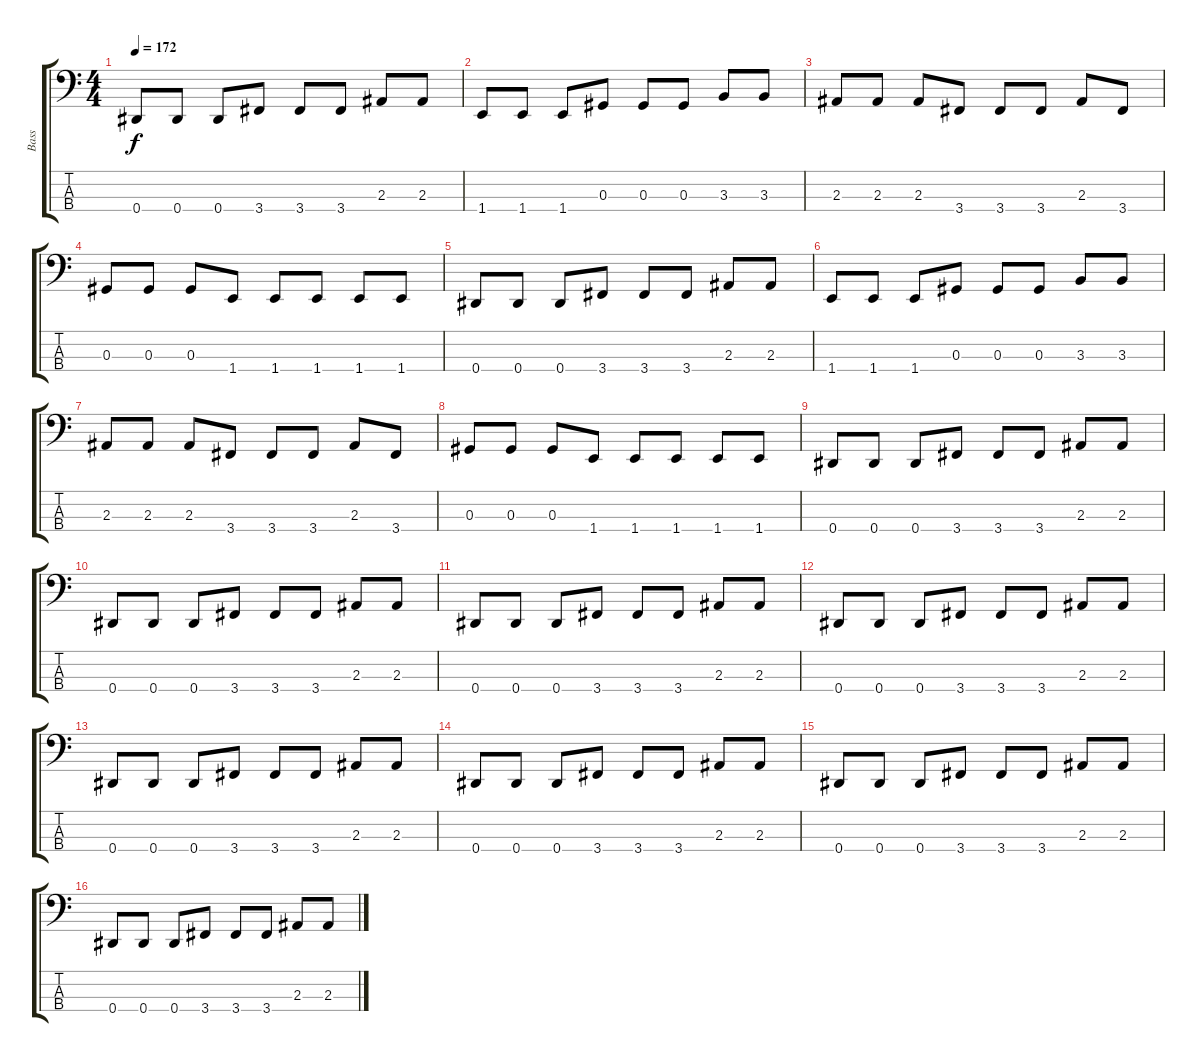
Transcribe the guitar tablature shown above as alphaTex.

\track ("Bass" "Bass") {instrument electricbasspick}
\staff {score tabs}
\tuning (Gb2 Db2 Ab1 Eb1) {hide}
\ts (4 4)
\tempo 172
\clef f4
\ks c
0.4.8{dy f} 0.4.8 0.4.8 3.4.8 3.4.8 3.4.8 2.3.8 2.3.8 |
1.4.8 1.4.8 1.4.8 0.3.8 0.3.8 0.3.8 3.3.8 3.3.8 |
2.3.8 2.3.8 2.3.8 3.4.8 3.4.8 3.4.8 2.3.8 3.4.8 |
0.3.8 0.3.8 0.3.8 1.4.8 1.4.8 1.4.8 1.4.8 1.4.8 |
0.4.8 0.4.8 0.4.8 3.4.8 3.4.8 3.4.8 2.3.8 2.3.8 |
1.4.8 1.4.8 1.4.8 0.3.8 0.3.8 0.3.8 3.3.8 3.3.8 |
2.3.8 2.3.8 2.3.8 3.4.8 3.4.8 3.4.8 2.3.8 3.4.8 |
0.3.8 0.3.8 0.3.8 1.4.8 1.4.8 1.4.8 1.4.8 1.4.8 |
0.4.8 0.4.8 0.4.8 3.4.8 3.4.8 3.4.8 2.3.8 2.3.8 |
0.4.8 0.4.8 0.4.8 3.4.8 3.4.8 3.4.8 2.3.8 2.3.8 |
0.4.8 0.4.8 0.4.8 3.4.8 3.4.8 3.4.8 2.3.8 2.3.8 |
0.4.8 0.4.8 0.4.8 3.4.8 3.4.8 3.4.8 2.3.8 2.3.8 |
0.4.8 0.4.8 0.4.8 3.4.8 3.4.8 3.4.8 2.3.8 2.3.8 |
0.4.8 0.4.8 0.4.8 3.4.8 3.4.8 3.4.8 2.3.8 2.3.8 |
0.4.8 0.4.8 0.4.8 3.4.8 3.4.8 3.4.8 2.3.8 2.3.8 |
0.4.8 0.4.8 0.4.8 3.4.8 3.4.8 3.4.8 2.3.8 2.3.8
